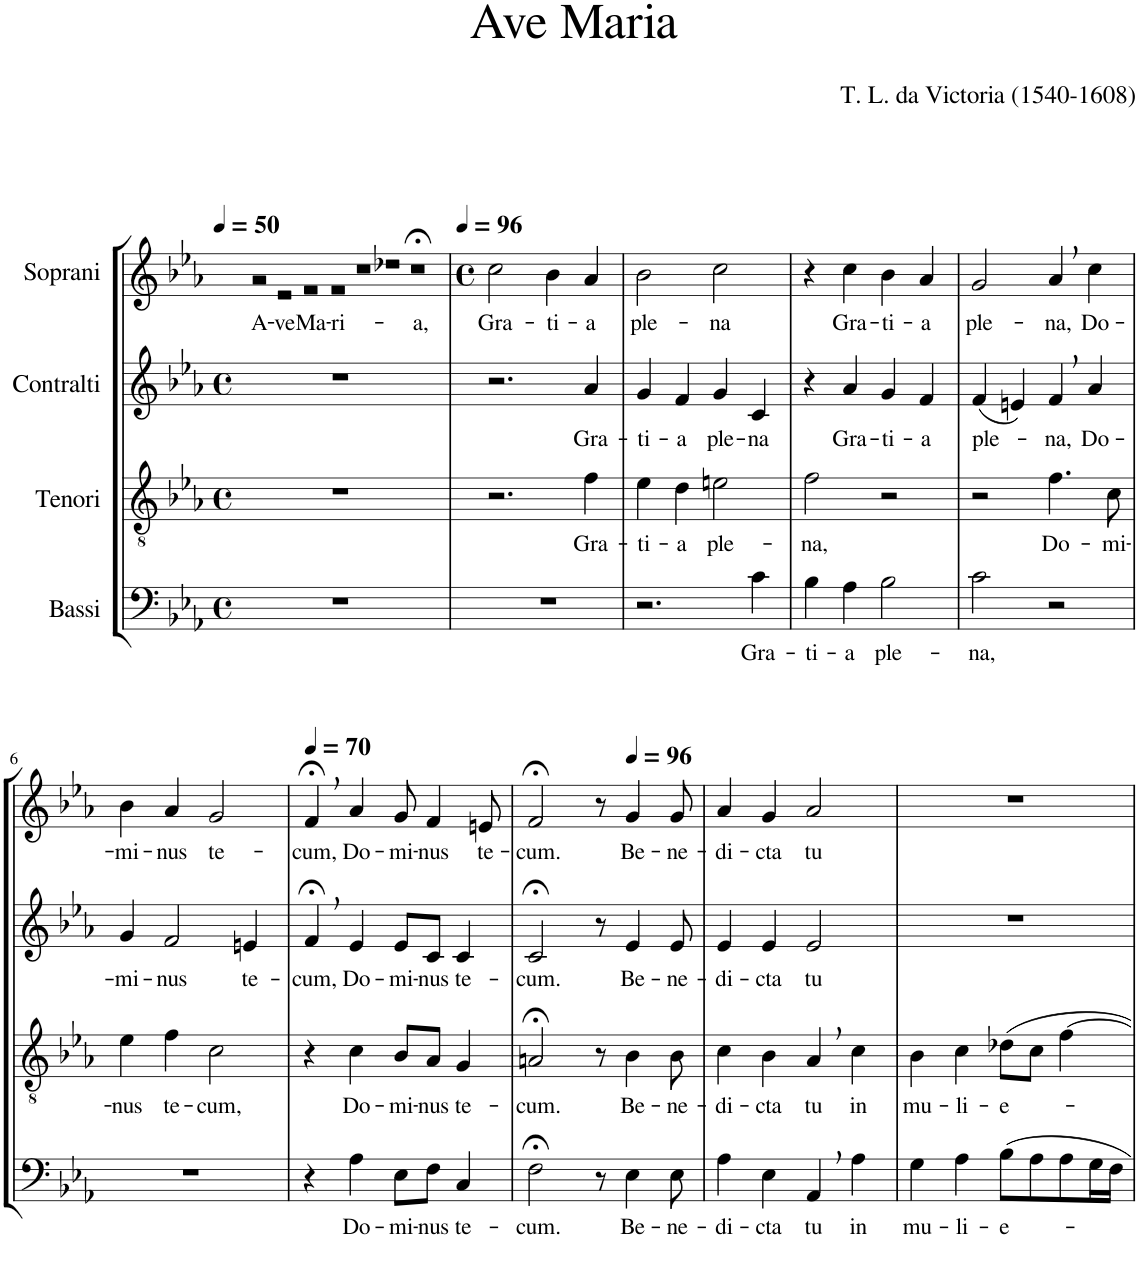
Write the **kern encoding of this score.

**kern	**text	**kern	**text	**kern	**text	**kern	**text
*part4	*part4	*part3	*part3	*part2	*part2	*part1	*part1
*staff4	*staff4	*staff3	*staff3	*staff2	*staff2	*staff1	*staff1
*I"Bassi	*	*I"Tenori	*	*I"Contralti	*	*I"Soprani	*
*clefF4	*	*clefGv2	*	*clefG2	*	*clefG2	*
*	*	*	*	*	*	*Trd1c2	*
*k[b-e-a-]	*	*k[b-e-a-]	*	*k[b-e-a-]	*	*k[b-e-a-]	*
*E-:	*	*E-:	*	*E-:	*	*E-:	*
*M4/4	*	*M4/4	*	*M4/4	*	*	*
*met(c)	*	*met(c)	*	*met(c)	*	*	*
*MM50	*	*MM50	*	*MM50	*	*MM50	*
=1	=1	=1	=1	=1	=1	=1	=1
!	!	!	!	!	!	!	!LO:LY:b
1r	.	1r	.	1r	.	8a-	A-
!	!	!	!	!	!	!	!LO:LY:b
.	.	.	.	.	.	8e-	-ve
!	!	!	!	!	!	!	!LO:LY:b
.	.	.	.	.	.	8f	Ma-
!	!	!	!	!	!	!	!LO:LY:b
.	.	.	.	.	.	8fL	-ri-
.	.	.	.	.	.	8cc	.
.	.	.	.	.	.	8dd-XJ	.
!	!	!	!	!	!	!	!LO:LY:b
.	.	.	.	.	.	4cc;<	-a,
=2	=2	=2	=2	=2	=2	=2	=2
*	*	*	*	*	*	*M4/4	*
*	*	*	*	*	*	*met(c)	*
*	*	*	*	*	*	*MM96	*
!	!	!	!	!	!	!	!LO:LY:b
1r	.	2.r	.	2.r	.	2cc\	Gra-
!	!	!	!	!	!	!	!LO:LY:b
.	.	.	.	.	.	4b-\	-ti-
!	!	!	!LO:LY:b	!	!LO:LY:b	!	!LO:LY:b
.	.	4f\	Gra-	4a-/	Gra-	4a-/	-a
=3	=3	=3	=3	=3	=3	=3	=3
!	!	!	!LO:LY:b	!	!LO:LY:b	!	!LO:LY:b
2.r	.	4e-\	-ti-	4g/	-ti-	2b-\	ple-
!	!	!	!LO:LY:b	!	!LO:LY:b	!	!
.	.	4d\	-a	4f/	-a	.	.
!	!	!	!LO:LY:b	!	!LO:LY:b	!	!LO:LY:b
.	.	2en\	ple-	4g/	ple-	2cc\	-na
!	!LO:LY:b	!	!	!	!LO:LY:b	!	!
4c\	Gra-	.	.	4c/	-na	.	.
=4	=4	=4	=4	=4	=4	=4	=4
!	!LO:LY:b	!	!LO:LY:b	!	!	!	!
4B-\	-ti-	2f\	-na,	4r	.	4r	.
!	!LO:LY:b	!	!	!	!LO:LY:b	!	!LO:LY:b
4A-\	-a	.	.	4a-/	Gra-	4cc\	Gra-
!	!LO:LY:b	!	!	!	!LO:LY:b	!	!LO:LY:b
2B-\	ple-	2r	.	4g/	-ti-	4b-\	-ti-
!	!	!	!	!	!LO:LY:b	!	!LO:LY:b
.	.	.	.	4f/	-a	4a-/	-a
=5	=5	=5	=5	=5	=5	=5	=5
!	!LO:LY:b	!	!	!	!LO:LY:b	!	!LO:LY:b
2c\	-na,	2r	.	(4f/	ple-	2g/	ple-
.	.	.	.	4en/)	.	.	.
!	!	!	!LO:LY:b	!	!LO:LY:b	!	!LO:LY:b
2r	.	4.f\	Do-	4f,/	-na,	4a-,/	-na,
!	!	!	!	!	!LO:LY:b	!	!LO:LY:b
.	.	.	.	4a-/	Do-	4cc\	Do-
!	!	!	!LO:LY:b	!	!	!	!
.	.	8c\	-mi-	.	.	.	.
!!LO:LB:g=z
=6	=6	=6	=6	=6	=6	=6	=6
!	!	!	!LO:LY:b	!	!LO:LY:b	!	!LO:LY:b
1r	.	4e-\	-nus	4g/	-mi-	4b-\	-mi-
!	!	!	!LO:LY:b	!	!LO:LY:b	!	!LO:LY:b
.	.	4f\	te-	2f/	-nus	4a-/	-nus
!	!	!	!LO:LY:b	!	!	!	!LO:LY:b
.	.	2c\	-cum,	.	.	2g/	te-
!	!	!	!	!	!LO:LY:b	!	!
.	.	.	.	4en/	te-	.	.
=7	=7	=7	=7	=7	=7	=7	=7
*	*	*	*	*	*	*MM70	*
!	!	!	!	!	!LO:LY:b	!	!LO:LY:b
4r	.	4r	.	4f;<,/	-cum,	4f;<,/	-cum,
!	!LO:LY:b	!	!LO:LY:b	!	!LO:LY:b	!	!LO:LY:b
4A-\	Do-	4c\	Do-	4e-/	Do-	4a-/	Do-
!	!LO:LY:b	!	!LO:LY:b	!	!LO:LY:b	!	!LO:LY:b
8E-\L	-mi-	8B-/L	-mi-	8e-/L	-mi-	8g/	-mi-
!	!LO:LY:b	!	!LO:LY:b	!	!LO:LY:b	!	!LO:LY:b
8F\J	-nus	8A-/J	-nus	8c/J	-nus	4f/	-nus
!	!LO:LY:b	!	!LO:LY:b	!	!LO:LY:b	!	!
4C/	te-	4G/	te-	4c/	te-	.	.
!	!	!	!	!	!	!	!LO:LY:b
.	.	.	.	.	.	8en/	te-
=8	=8	=8	=8	=8	=8	=8	=8
!	!LO:LY:b	!	!LO:LY:b	!	!LO:LY:b	!	!LO:LY:b
2F;<\	-cum.	2An;</	-cum.	2c;</	-cum.	2f;</	-cum.
8r	.	8r	.	8r	.	8r	.
*	*	*	*	*	*	*MM96	*
!	!LO:LY:b	!	!LO:LY:b	!	!LO:LY:b	!	!LO:LY:b
4E-\	Be-	4B-\	Be-	4e-/	Be-	4g/	Be-
!	!LO:LY:b	!	!LO:LY:b	!	!LO:LY:b	!	!LO:LY:b
8E-\	-ne-	8B-\	-ne-	8e-/	-ne-	8g/	-ne-
=9	=9	=9	=9	=9	=9	=9	=9
!	!LO:LY:b	!	!LO:LY:b	!	!LO:LY:b	!	!LO:LY:b
4A-\	-di-	4c\	-di-	4e-/	-di-	4a-/	-di-
!	!LO:LY:b	!	!LO:LY:b	!	!LO:LY:b	!	!LO:LY:b
4E-\	-cta	4B-\	-cta	4e-/	-cta	4g/	-cta
!	!LO:LY:b	!	!LO:LY:b	!	!LO:LY:b	!	!LO:LY:b
4AA-,/	tu	4A-,/	tu	2e-/	tu	2a-/	tu
!	!LO:LY:b	!	!LO:LY:b	!	!	!	!
4A-\	in	4c\	in	.	.	.	.
=10	=10	=10	=10	=10	=10	=10	=10
!	!LO:LY:b	!	!LO:LY:b	!	!	!	!
4G\	mu-	4B-\	mu-	1r	.	1r	.
!	!LO:LY:b	!	!LO:LY:b	!	!	!	!
4A-\	-li-	4c\	-li-	.	.	.	.
!	!LO:LY:b	!	!LO:LY:b	!	!	!	!
8B-\L	-e-	8d-X\L	-e-	.	.	.	.
8A-\	.	8c\J	.	.	.	.	.
8A-\	.	[4f\	.	.	.	.	.
16G\L	.	.	.	.	.	.	.
16F\JJ	.	.	.	.	.	.	.
=	=	=	=	=	=	=	=
*-	*-	*-	*-	*-	*-	*-	*-
